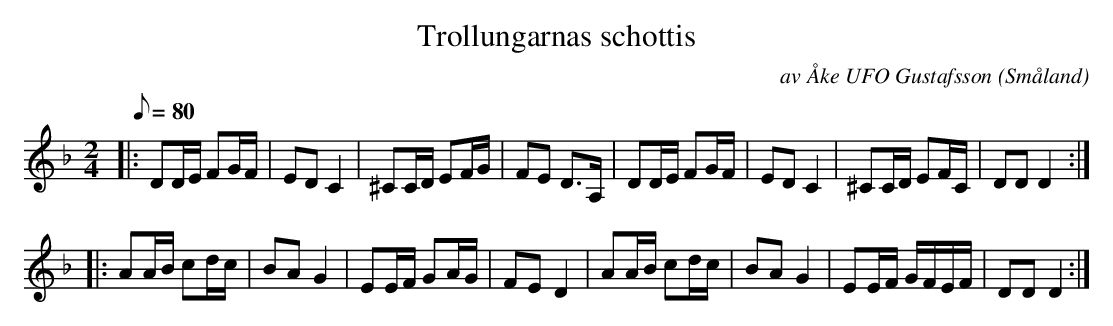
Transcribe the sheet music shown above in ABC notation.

X:1
T:Trollungarnas schottis
C:av Åke UFO Gustafsson
O:Småland
M:2/4
L:1/8
K:F
Q:80
|: DD/E/  FG/F/ | ED C2 | ^CC/D/ EF/G/ | FE D>A, |  DD/E/  FG/F/ | ED C2 |  ^CC/D/ EF/C/ | DD D2 :|
|: AA/B/ cd/c/ | BA G2 | EE/F/ GA/G/ | FE D2 |  AA/B/ cd/c/ | BA G2 | EE/F/ G/F/E/F/ | DD D2 :|
